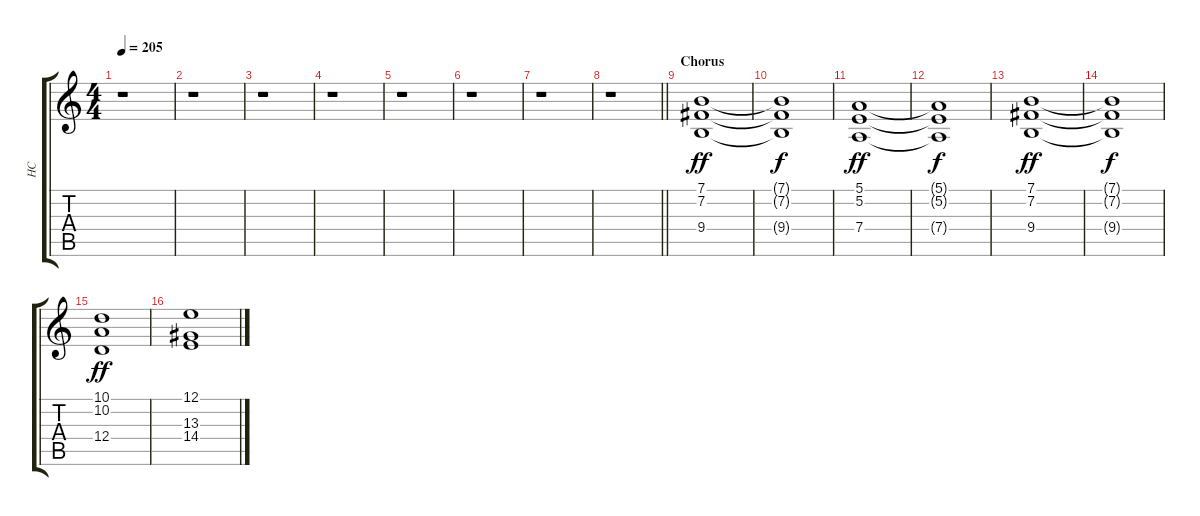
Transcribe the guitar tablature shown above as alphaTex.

\track ("HC" "HC") {instrument stringensemble2}
\staff {score tabs}
\tuning (E4 B3 G3 D3 A2 E2) {hide}
\ts (4 4)
\tempo 205
\clef g2
\ks c
r.1{dy ff} |
r.1 |
r.1 |
r.1 |
r.1 |
r.1 |
r.1 |
\barLineRight lightlight
r.1 |
\section ("" "Chorus")
(7.1 7.2 9.4).1 |
(7.1{t} 7.2{t} 9.4{t}).1{dy f} |
(5.1 5.2 7.4).1{dy ff} |
(5.1{t} 5.2{t} 7.4{t}).1{dy f} |
(7.1 7.2 9.4).1{dy ff} |
(7.1{t} 7.2{t} 9.4{t}).1{dy f} |
(10.1 10.2 12.4).1{dy ff} |
(12.1 13.3 14.4).1
